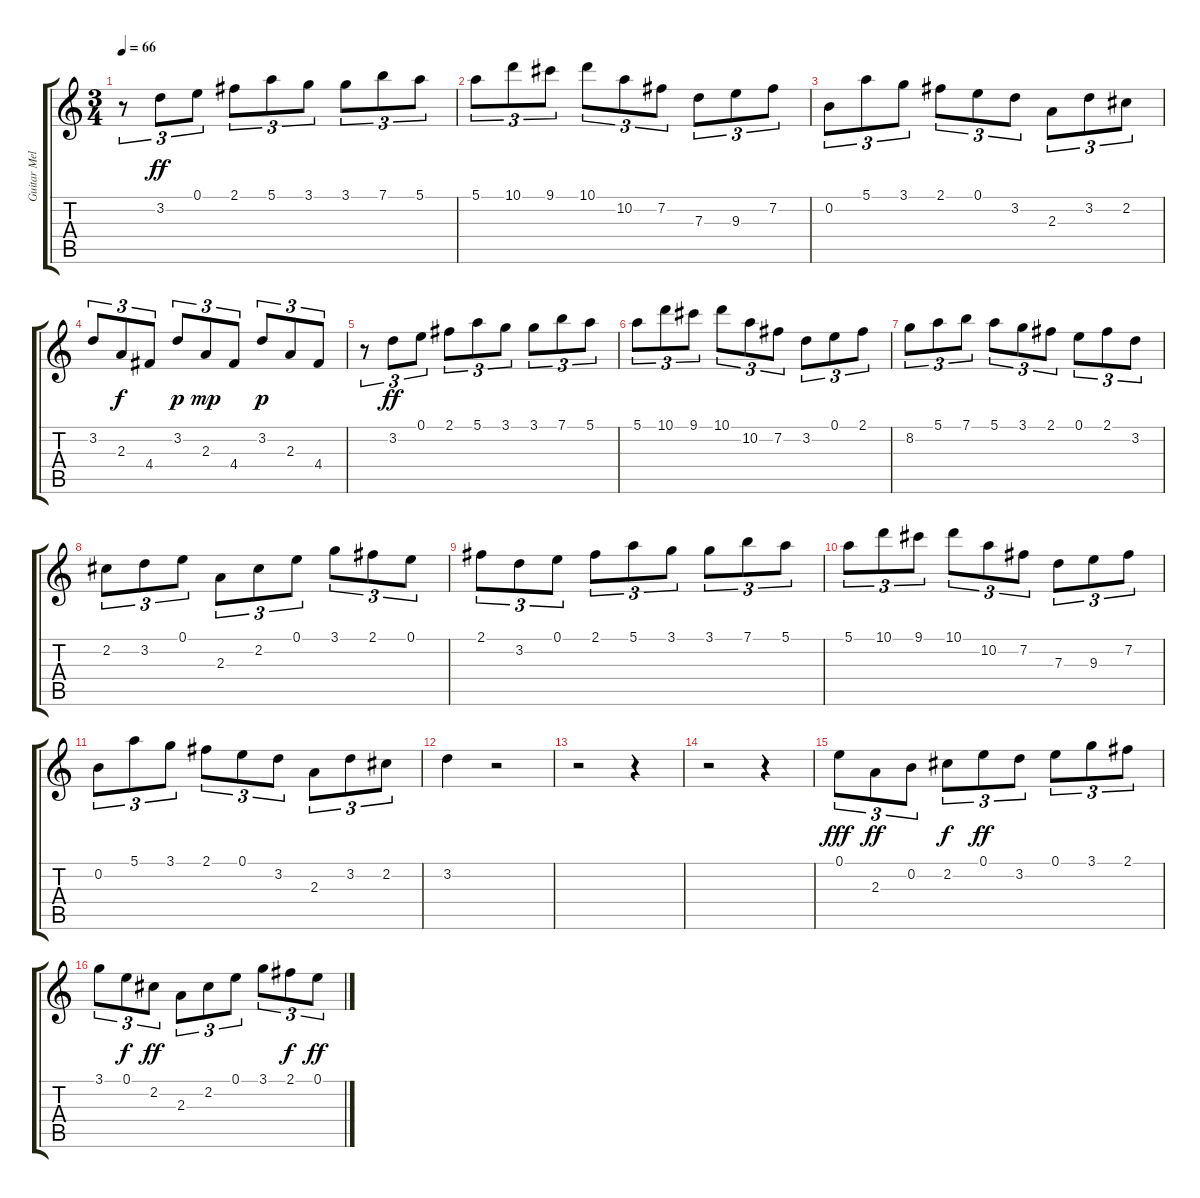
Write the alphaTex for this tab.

\track ("Guitar Melody" "Guitar Mel") {instrument acousticguitarnylon}
\staff {score tabs}
\tuning (E4 B3 G3 D3 A2 E2) {hide}
\ts (3 4)
\tempo 66
\clef g2
\ks c
r.8{tu (3 2) dy ff instrument acousticguitarnylon} 3.2.8{tu (3 2)} 0.1.8{tu (3 2)} 2.1.8{tu (3 2)} 5.1.8{tu (3 2)} 3.1.8{tu (3 2)} 3.1.8{tu (3 2)} 7.1.8{tu (3 2)} 5.1.8{tu (3 2)} |
5.1.8{tu (3 2)} 10.1.8{tu (3 2)} 9.1.8{tu (3 2)} 10.1.8{tu (3 2)} 10.2.8{tu (3 2)} 7.2.8{tu (3 2)} 7.3.8{tu (3 2)} 9.3.8{tu (3 2)} 7.2.8{tu (3 2)} |
0.2.8{tu (3 2)} 5.1.8{tu (3 2)} 3.1.8{tu (3 2)} 2.1.8{tu (3 2)} 0.1.8{tu (3 2)} 3.2.8{tu (3 2)} 2.3.8{tu (3 2)} 3.2.8{tu (3 2)} 2.2.8{tu (3 2)} |
3.2.8{tu (3 2)} 2.3.8{tu (3 2) dy f} 4.4.8{tu (3 2)} 3.2.8{tu (3 2) dy p} 2.3.8{tu (3 2) dy mp} 4.4.8{tu (3 2)} 3.2.8{tu (3 2) dy p} 2.3.8{tu (3 2)} 4.4.8{tu (3 2)} |
r.8{tu (3 2)} 3.2.8{tu (3 2) dy ff} 0.1.8{tu (3 2)} 2.1.8{tu (3 2)} 5.1.8{tu (3 2)} 3.1.8{tu (3 2)} 3.1.8{tu (3 2)} 7.1.8{tu (3 2)} 5.1.8{tu (3 2)} |
5.1.8{tu (3 2)} 10.1.8{tu (3 2)} 9.1.8{tu (3 2)} 10.1.8{tu (3 2)} 10.2.8{tu (3 2)} 7.2.8{tu (3 2)} 3.2.8{tu (3 2)} 0.1.8{tu (3 2)} 2.1.8{tu (3 2)} |
8.2.8{tu (3 2)} 5.1.8{tu (3 2)} 7.1.8{tu (3 2)} 5.1.8{tu (3 2)} 3.1.8{tu (3 2)} 2.1.8{tu (3 2)} 0.1.8{tu (3 2)} 2.1.8{tu (3 2)} 3.2.8{tu (3 2)} |
2.2.8{tu (3 2)} 3.2.8{tu (3 2)} 0.1.8{tu (3 2)} 2.3.8{tu (3 2)} 2.2.8{tu (3 2)} 0.1.8{tu (3 2)} 3.1.8{tu (3 2)} 2.1.8{tu (3 2)} 0.1.8{tu (3 2)} |
2.1.8{tu (3 2)} 3.2.8{tu (3 2)} 0.1.8{tu (3 2)} 2.1.8{tu (3 2)} 5.1.8{tu (3 2)} 3.1.8{tu (3 2)} 3.1.8{tu (3 2)} 7.1.8{tu (3 2)} 5.1.8{tu (3 2)} |
5.1.8{tu (3 2)} 10.1.8{tu (3 2)} 9.1.8{tu (3 2)} 10.1.8{tu (3 2)} 10.2.8{tu (3 2)} 7.2.8{tu (3 2)} 7.3.8{tu (3 2)} 9.3.8{tu (3 2)} 7.2.8{tu (3 2)} |
0.2.8{tu (3 2)} 5.1.8{tu (3 2)} 3.1.8{tu (3 2)} 2.1.8{tu (3 2)} 0.1.8{tu (3 2)} 3.2.8{tu (3 2)} 2.3.8{tu (3 2)} 3.2.8{tu (3 2)} 2.2.8{tu (3 2)} |
3.2.4 r.2 |
r.2 r.4 |
r.2 r.4 |
0.1.8{tu (3 2) dy fff} 2.3.8{tu (3 2) dy ff} 0.2.8{tu (3 2)} 2.2.8{tu (3 2) dy f} 0.1.8{tu (3 2) dy ff} 3.2.8{tu (3 2)} 0.1.8{tu (3 2)} 3.1.8{tu (3 2)} 2.1.8{tu (3 2)} |
3.1.8{tu (3 2)} 0.1.8{tu (3 2) dy f} 2.2.8{tu (3 2) dy ff} 2.3.8{tu (3 2)} 2.2.8{tu (3 2)} 0.1.8{tu (3 2)} 3.1.8{tu (3 2)} 2.1.8{tu (3 2) dy f} 0.1.8{tu (3 2) dy ff}
